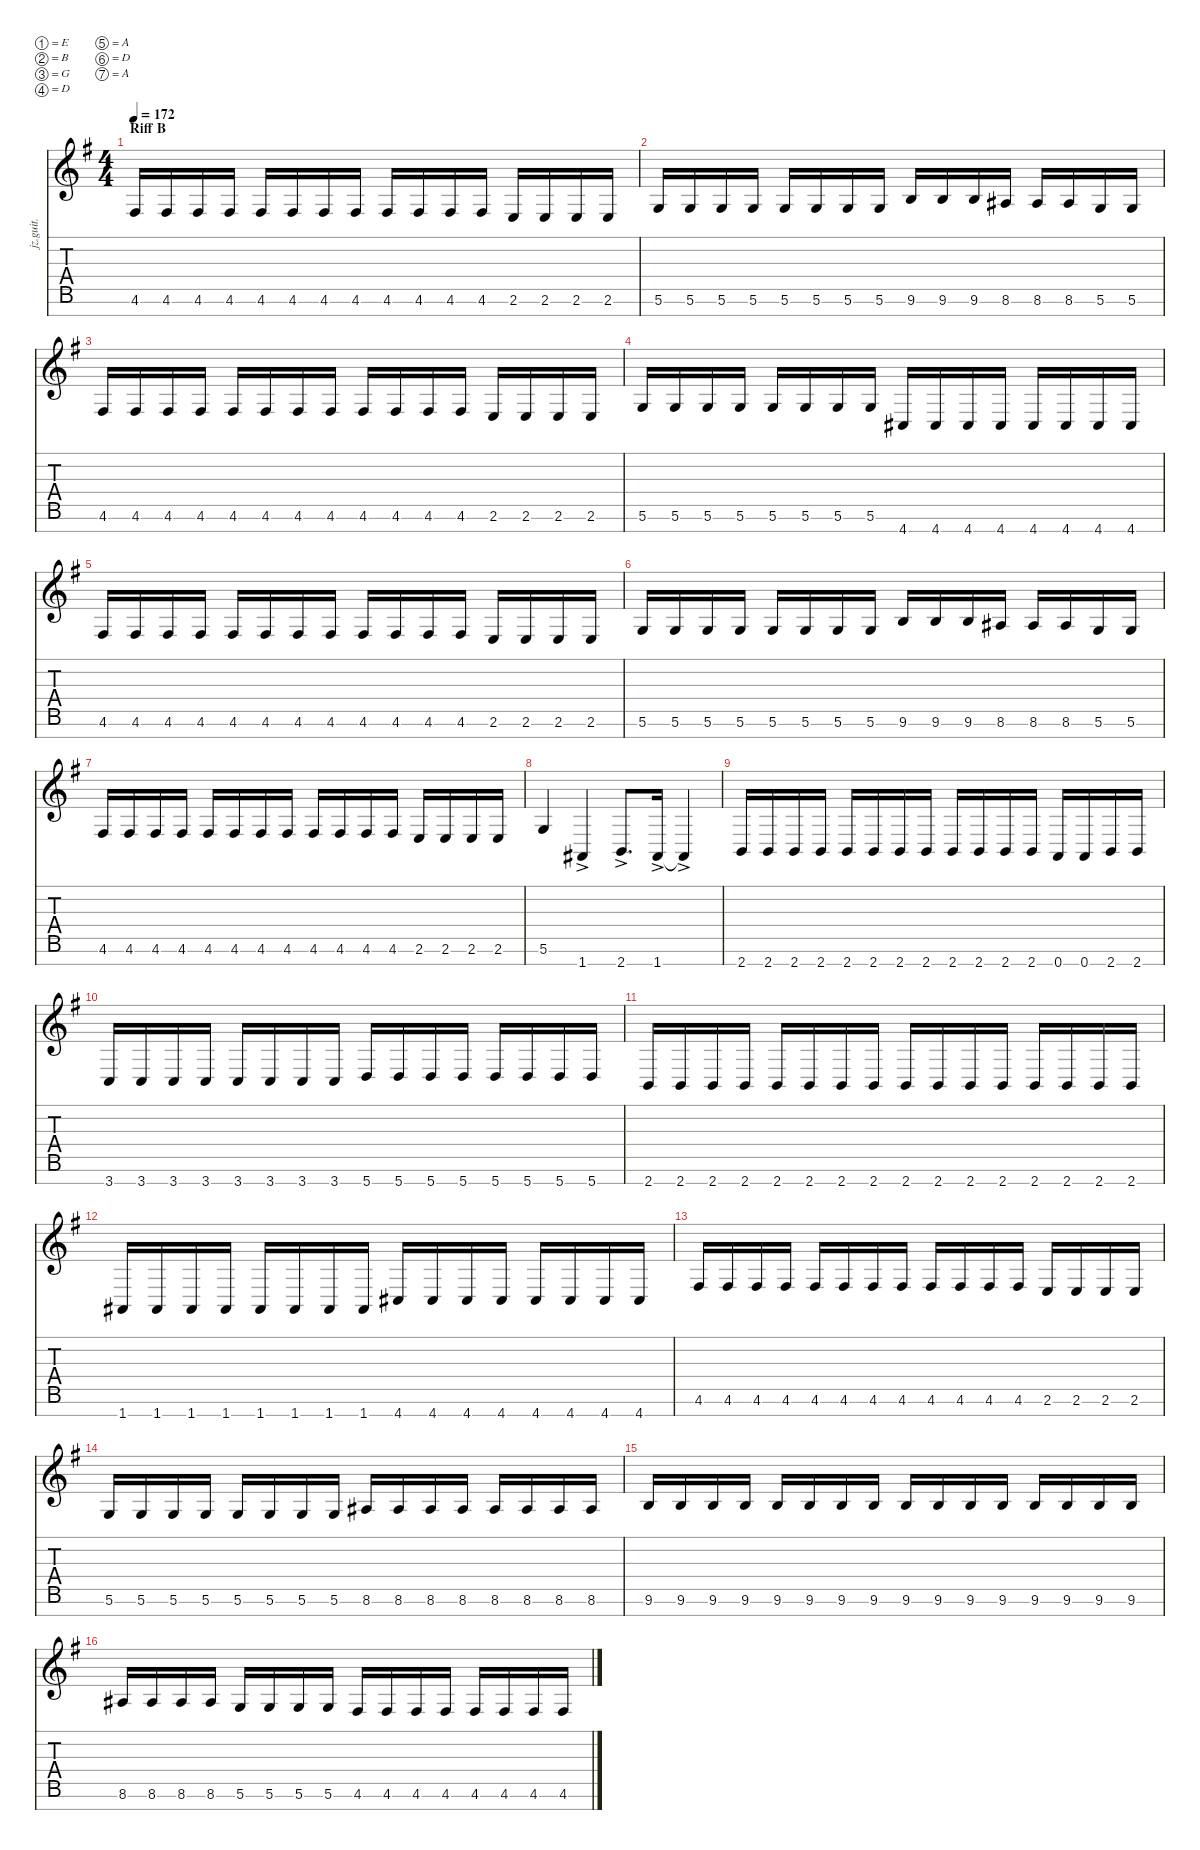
\defaultSystemsLayout 4
\hideDynamics
\bracketExtendMode nobrackets
\otherSystemsTrackNameOrientation horizontal
\track ("Kaoru" "jz.guit.") {instrument overdrivenguitar}
\staff {score tabs}
\tuning (E4 B3 G3 D3 A2 D2 A1)
\ts (4 4)
\section ("" "Riff B")
\tempo 172
\clef g2
\ks eminor
4.6{acc #}.16{dy mf} 4.6{acc #}.16 4.6{acc #}.16 4.6{acc #}.16 4.6{acc #}.16 4.6{acc #}.16 4.6{acc #}.16 4.6{acc #}.16 4.6{acc #}.16 4.6{acc #}.16 4.6{acc #}.16 4.6{acc #}.16 2.6{acc forcenatural}.16 2.6{acc forcenatural}.16 2.6{acc forcenatural}.16 2.6{acc forcenatural}.16 |
5.6{acc forcenatural}.16 5.6{acc forcenatural}.16 5.6{acc forcenatural}.16 5.6{acc forcenatural}.16 5.6{acc forcenatural}.16 5.6{acc forcenatural}.16 5.6{acc forcenatural}.16 5.6{acc forcenatural}.16 9.6{acc forcenatural}.16 9.6{acc forcenatural}.16 9.6{acc forcenatural}.16 8.6{acc #}.16 8.6{acc #}.16 8.6{acc #}.16 5.6{acc forcenatural}.16 5.6{acc forcenatural}.16 |
4.6{acc #}.16 4.6{acc #}.16 4.6{acc #}.16 4.6{acc #}.16 4.6{acc #}.16 4.6{acc #}.16 4.6{acc #}.16 4.6{acc #}.16 4.6{acc #}.16 4.6{acc #}.16 4.6{acc #}.16 4.6{acc #}.16 2.6{acc forcenatural}.16 2.6{acc forcenatural}.16 2.6{acc forcenatural}.16 2.6{acc forcenatural}.16 |
5.6{acc forcenatural}.16 5.6{acc forcenatural}.16 5.6{acc forcenatural}.16 5.6{acc forcenatural}.16 5.6{acc forcenatural}.16 5.6{acc forcenatural}.16 5.6{acc forcenatural}.16 5.6{acc forcenatural}.16 4.7{acc #}.16 4.7{acc #}.16 4.7{acc #}.16 4.7{acc #}.16 4.7{acc #}.16 4.7{acc #}.16 4.7{acc #}.16 4.7{acc #}.16 |
4.6{acc #}.16 4.6{acc #}.16 4.6{acc #}.16 4.6{acc #}.16 4.6{acc #}.16 4.6{acc #}.16 4.6{acc #}.16 4.6{acc #}.16 4.6{acc #}.16 4.6{acc #}.16 4.6{acc #}.16 4.6{acc #}.16 2.6{acc forcenatural}.16 2.6{acc forcenatural}.16 2.6{acc forcenatural}.16 2.6{acc forcenatural}.16 |
5.6{acc forcenatural}.16 5.6{acc forcenatural}.16 5.6{acc forcenatural}.16 5.6{acc forcenatural}.16 5.6{acc forcenatural}.16 5.6{acc forcenatural}.16 5.6{acc forcenatural}.16 5.6{acc forcenatural}.16 9.6{acc forcenatural}.16 9.6{acc forcenatural}.16 9.6{acc forcenatural}.16 8.6{acc #}.16 8.6{acc #}.16 8.6{acc #}.16 5.6{acc forcenatural}.16 5.6{acc forcenatural}.16 |
4.6{acc #}.16 4.6{acc #}.16 4.6{acc #}.16 4.6{acc #}.16 4.6{acc #}.16 4.6{acc #}.16 4.6{acc #}.16 4.6{acc #}.16 4.6{acc #}.16 4.6{acc #}.16 4.6{acc #}.16 4.6{acc #}.16 2.6{acc forcenatural}.16 2.6{acc forcenatural}.16 2.6{acc forcenatural}.16 2.6{acc forcenatural}.16 |
5.6{acc forcenatural}.4 1.7{ac acc #}.4 2.7{ac acc forcenatural}.8{d} 1.7{ac acc #}.16 1.7{ac t acc #}.4 |
2.7{acc forcenatural}.16 2.7{acc forcenatural}.16 2.7{acc forcenatural}.16 2.7{acc forcenatural}.16 2.7{acc forcenatural}.16 2.7{acc forcenatural}.16 2.7{acc forcenatural}.16 2.7{acc forcenatural}.16 2.7{acc forcenatural}.16 2.7{acc forcenatural}.16 2.7{acc forcenatural}.16 2.7{acc forcenatural}.16 0.7{acc forcenatural}.16 0.7{acc forcenatural}.16 2.7{acc forcenatural}.16 2.7{acc forcenatural}.16 |
3.7{acc forcenatural}.16 3.7{acc forcenatural}.16 3.7{acc forcenatural}.16 3.7{acc forcenatural}.16 3.7{acc forcenatural}.16 3.7{acc forcenatural}.16 3.7{acc forcenatural}.16 3.7{acc forcenatural}.16 5.7{acc forcenatural}.16 5.7{acc forcenatural}.16 5.7{acc forcenatural}.16 5.7{acc forcenatural}.16 5.7{acc forcenatural}.16 5.7{acc forcenatural}.16 5.7{acc forcenatural}.16 5.7{acc forcenatural}.16 |
2.7{acc forcenatural}.16 2.7{acc forcenatural}.16 2.7{acc forcenatural}.16 2.7{acc forcenatural}.16 2.7{acc forcenatural}.16 2.7{acc forcenatural}.16 2.7{acc forcenatural}.16 2.7{acc forcenatural}.16 2.7{acc forcenatural}.16 2.7{acc forcenatural}.16 2.7{acc forcenatural}.16 2.7{acc forcenatural}.16 2.7{acc forcenatural}.16 2.7{acc forcenatural}.16 2.7{acc forcenatural}.16 2.7{acc forcenatural}.16 |
1.7{acc #}.16 1.7{acc #}.16 1.7{acc #}.16 1.7{acc #}.16 1.7{acc #}.16 1.7{acc #}.16 1.7{acc #}.16 1.7{acc #}.16 4.7{acc #}.16 4.7{acc #}.16 4.7{acc #}.16 4.7{acc #}.16 4.7{acc #}.16 4.7{acc #}.16 4.7{acc #}.16 4.7{acc #}.16 |
4.6{acc #}.16 4.6{acc #}.16 4.6{acc #}.16 4.6{acc #}.16 4.6{acc #}.16 4.6{acc #}.16 4.6{acc #}.16 4.6{acc #}.16 4.6{acc #}.16 4.6{acc #}.16 4.6{acc #}.16 4.6{acc #}.16 2.6{acc forcenatural}.16 2.6{acc forcenatural}.16 2.6{acc forcenatural}.16 2.6{acc forcenatural}.16 |
5.6{acc forcenatural}.16 5.6{acc forcenatural}.16 5.6{acc forcenatural}.16 5.6{acc forcenatural}.16 5.6{acc forcenatural}.16 5.6{acc forcenatural}.16 5.6{acc forcenatural}.16 5.6{acc forcenatural}.16 8.6{acc #}.16 8.6{acc #}.16 8.6{acc #}.16 8.6{acc #}.16 8.6{acc #}.16 8.6{acc #}.16 8.6{acc #}.16 8.6{acc #}.16 |
9.6{acc forcenatural}.16 9.6{acc forcenatural}.16 9.6{acc forcenatural}.16 9.6{acc forcenatural}.16 9.6{acc forcenatural}.16 9.6{acc forcenatural}.16 9.6{acc forcenatural}.16 9.6{acc forcenatural}.16 9.6{acc forcenatural}.16 9.6{acc forcenatural}.16 9.6{acc forcenatural}.16 9.6{acc forcenatural}.16 9.6{acc forcenatural}.16 9.6{acc forcenatural}.16 9.6{acc forcenatural}.16 9.6{acc forcenatural}.16 |
8.6{acc #}.16 8.6{acc #}.16 8.6{acc #}.16 8.6{acc #}.16 5.6{acc forcenatural}.16 5.6{acc forcenatural}.16 5.6{acc forcenatural}.16 5.6{acc forcenatural}.16 4.6{acc #}.16 4.6{acc #}.16 4.6{acc #}.16 4.6{acc #}.16 4.6{acc #}.16 4.6{acc #}.16 4.6{acc #}.16 4.6{acc #}.16
